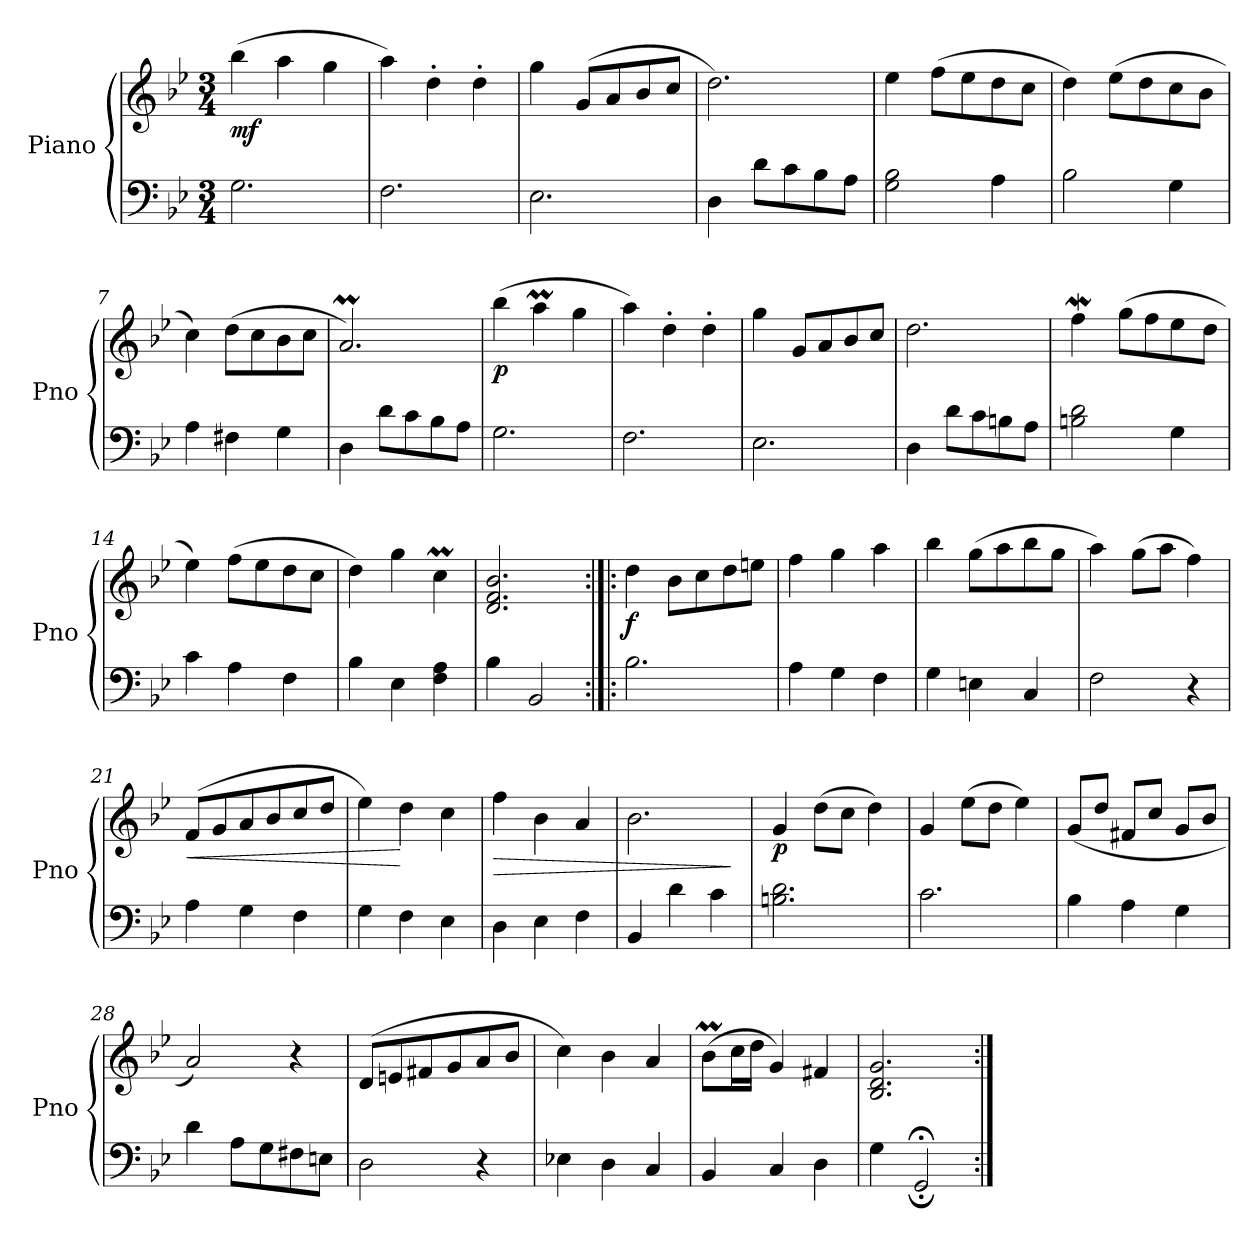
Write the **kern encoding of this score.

**kern	**kern	**dynam
*part1	*part1	*part1
*staff2	*staff1	*staff1/2
*I"Piano	*	*
*I'Pno	*	*
*clefF4	*clefG2	*
*k[b-e-]	*k[b-e-]	*
*M3/4	*M3/4	*
=1	=1	=1
!	!	!LO:DY:b
2.G\	(4bb-\	mf
.	4aa\	.
.	4gg\	.
=2	=2	=2
2.F\	4aa\)	.
.	4dd'\	.
.	4dd'\	.
=3	=3	=3
2.E-\	4gg\	.
.	(8g/L	.
.	8a/	.
.	8b-/	.
.	8cc/J	.
=4	=4	=4
4D\	2.dd\)	.
8d\L	.	.
8c\	.	.
8B-\	.	.
8A\J	.	.
=5	=5	=5
2G\ 2B-\	4ee-\	.
.	(8ff\L	.
.	8ee-\	.
4A\	8dd\	.
.	8cc\J	.
=6	=6	=6
2B-\	4dd\)	.
.	(8ee-\L	.
.	8dd\	.
4G\	8cc\	.
.	8b-\J	.
!!LO:LB:g=z
=7	=7	=7
4A\	4cc\)	.
4F#X\	(8dd\L	.
.	8cc\	.
4G\	8b-\	.
.	8cc\J	.
=8	=8	=8
4D\	2.am/)	.
8d\L	.	.
8c\	.	.
8B-\	.	.
8A\J	.	.
=9	=9	=9
!	!	!LO:DY:b
2.G\	(4bb-\	p
.	4aam\	.
.	4gg\	.
=10	=10	=10
2.F\	4aa\)	.
.	4dd'\	.
.	4dd'\	.
=11	=11	=11
2.E-\	4gg\	.
.	8g/L	.
.	8a/	.
.	8b-/	.
.	8cc/J	.
=12	=12	=12
4D\	2.dd\	.
8d\L	.	.
8c\	.	.
8Bn\	.	.
8A\J	.	.
!!LO:LB:g=z
=13	=13	=13
*	*^	*
2Bn\ 2d\	4ffW\	32ffyy	.
.	.	2ryy	.
.	(8gg\L	.	.
.	8ff\	.	.
4G\	8ee-\	.	.
.	.	8..ryy	.
.	8dd\J	.	.
*	*v	*v	*
=14	=14	=14
4c\	4ee-\)	.
4A\	(8ff\L	.
.	8ee-\	.
4F\	8dd\	.
.	8cc\J	.
=15	=15	=15
4B-\	4dd\)	.
4E-\	4gg\	.
4F\ 4A\	4ccM\	.
=16	=16	=16
4B-\	2.d/ 2.f/ 2.b-/	.
2BB-/	.	.
=17:|!|:	=17:|!|:	=17:|!|:
!	!	!LO:DY:b
2.B-\	4dd\	f
.	8b-\L	.
.	8cc\	.
.	8dd\	.
.	8een\J	.
=18	=18	=18
4A\	4ff\	.
4G\	4gg\	.
4F\	4aa\	.
=19	=19	=19
4G\	4bb-\	.
4En\	(8gg\L	.
.	8aa\	.
4C/	8bb-\	.
.	8gg\J	.
!!LO:LB:g=z
=20	=20	=20
2F\	4aa\)	.
.	(8gg\L	.
.	8aa\J	.
4r	4ff\)	.
=21	=21	=21
!	!	!LO:HP:b
4A\	(8f/L	<
.	8g/	.
4G\	8a/	.
.	8b-/	.
4F\	8cc/	.
.	8dd/J	.
=22	=22	=22
4G\	4ee-\)	.
4F\	4dd\	[
4E-\	4cc\	.
=23	=23	=23
!	!	!LO:HP:b
4D\	4ff\	>
4E-\	4b-\	.
4F\	4a/	.
=24	=24	=24
4BB-/	2.b-\	.
4d\	.	.
4c\	.	.
.	.	]
=25	=25	=25
!	!	!LO:DY:b
2.Bn\ 2.d\	4g/	p
.	(8dd\L	.
.	8cc\J	.
.	4dd\)	.
=26	=26	=26
2.c\	4g/	.
.	(8ee-\L	.
.	8dd\J	.
.	4ee-\)	.
=27	=27	=27
4B-\	(>8g/L	.
.	8dd/J	.
4A\	8f#X/L	.
.	8cc/J	.
4G\	8g/L	.
.	8b-/J	.
!!LO:LB:g=z
=28	=28	=28
4d\	2a/)	.
8A\L	.	.
8G\	.	.
8F#X\	4r	.
8En\J	.	.
=29	=29	=29
2D\	(8d/L	.
.	8en/	.
.	8f#X/	.
.	8g/	.
4r	8a/	.
.	8b-/J	.
=30	=30	=30
4E-X\	4cc\)	.
4D\	4b-\	.
4C/	4a/	.
=31	=31	=31
4BB-/	(8b-M\L	.
.	16cc\L	.
.	16dd\JJ	.
4C/	4g/)	.
4D\	4f#X/	.
=32	=32	=32
4G\	2.B-/ 2.d/ 2.g/	.
2GG;;</	.	.
=:|!	=:|!	=:|!
*-	*-	*-
